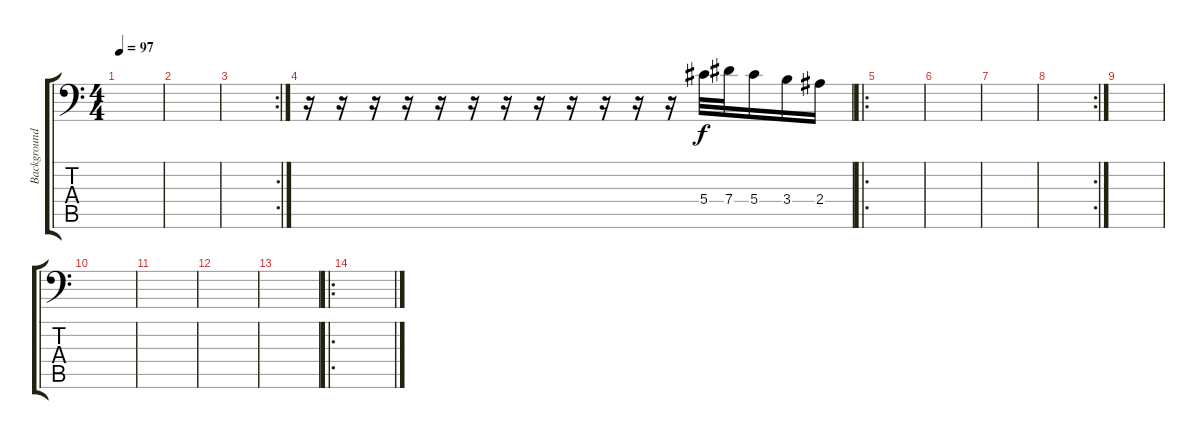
\track ("Background Melodies" "Background") {instrument distortionguitar}
\staff {score tabs}
\tuning (Bb3 F3 Db3 Ab2 Eb2 Ab1) {hide}
\ts (4 4)
\tempo 97
\clef f4
\ks c
|
|
\rc 2
|
r.16 r.16 r.16 r.16 r.16 r.16 r.16 r.16 r.16 r.16 r.16 r.16 5.4.32 7.4.32 5.4.16 3.4.16 2.4.16 |
\ro
|
|
|
\rc 2
|
|
|
|
|
|
\ro
